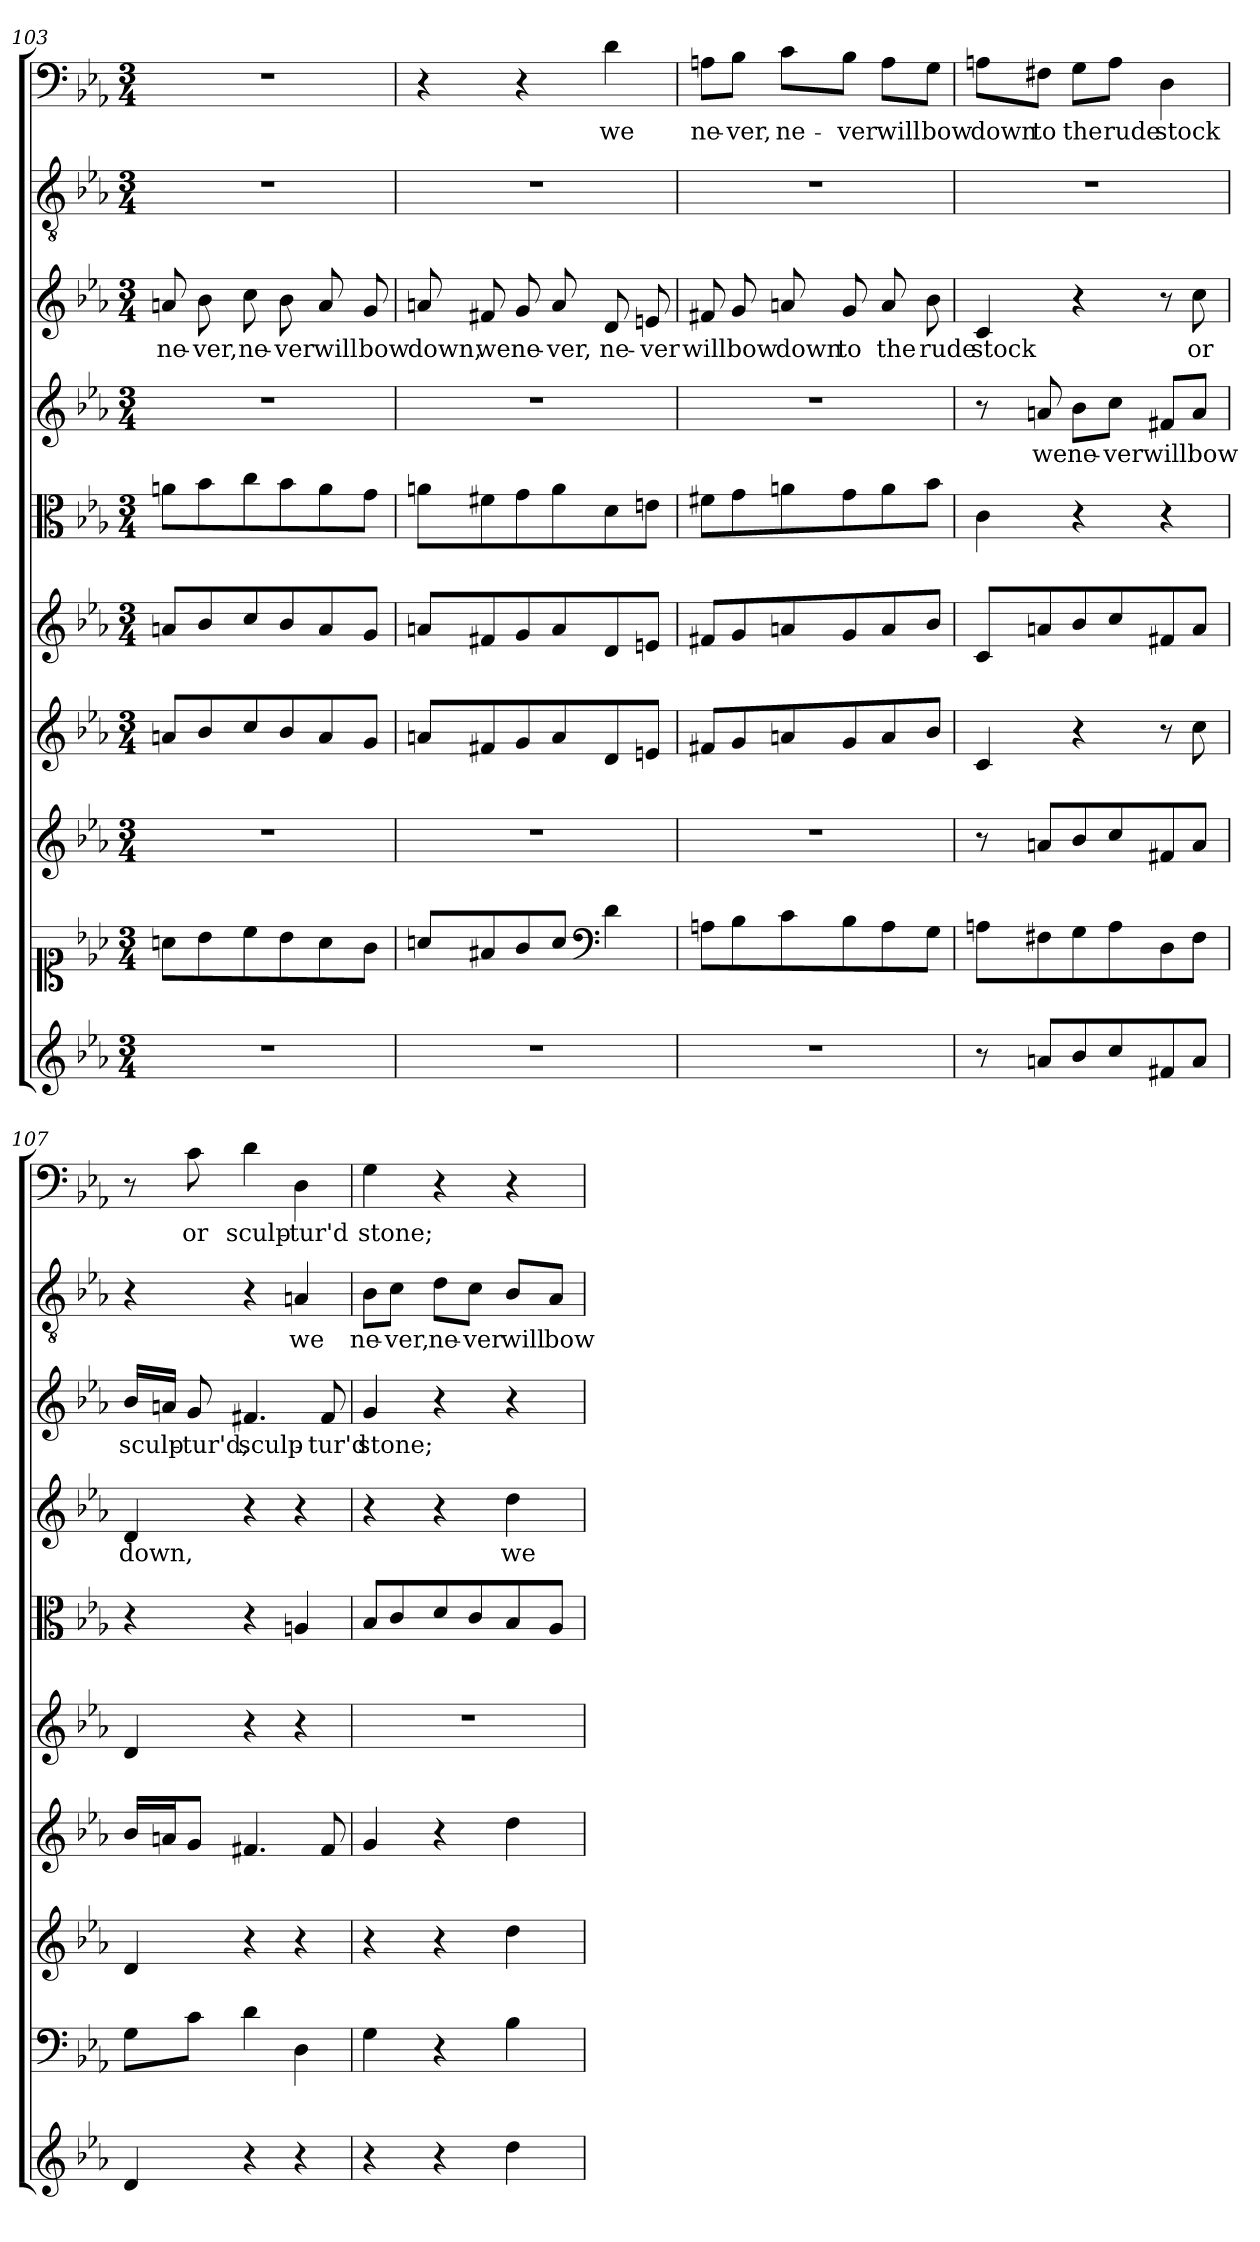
**kern	**kern	**kern	**kern	**kern	**kern	**kern	**text	**kern	**text	**kern	**text	**kern	**text
*part10	*part9	*part8	*part7	*part6	*part5	*part4	*part4	*part3	*part3	*part2	*part2	*part1	*part1
*staff10	*staff9	*staff8	*staff7	*staff6	*staff5	*staff4	*staff4	*staff3	*staff3	*staff2	*staff2	*staff1	*staff1
*clefG2	*clefC1	*clefG2	*clefG2	*clefG2	*clefC3	*clefG2	*	*clefG2	*	*clefGv2	*	*clefF4	*
*k[b-e-a-]	*k[b-e-a-]	*k[b-e-a-]	*k[b-e-a-]	*k[b-e-a-]	*k[b-e-a-]	*k[b-e-a-]	*	*k[b-e-a-]	*	*k[b-e-a-]	*	*k[b-e-a-]	*
*c:	*c:	*c:	*c:	*c:	*c:	*c:	*	*c:	*	*c:	*	*c:	*
*M3/4	*M3/4	*M3/4	*M3/4	*M3/4	*M3/4	*M3/4	*	*M3/4	*	*M3/4	*	*M3/4	*
=103	=103	=103	=103	=103	=103	=103	=103	=103	=103	=103	=103	=103	=103
2.r	8an\L	2.r	8an/L	8an/L	8an\L	2.r	.	8an/	ne-	2.r	.	2.r	.
.	8b-\	.	8b-/	8b-/	8b-\	.	.	8b-\	-ver,	.	.	.	.
.	8cc\	.	8cc/	8cc/	8cc\	.	.	8cc\	ne-	.	.	.	.
.	8b-\	.	8b-/	8b-/	8b-\	.	.	8b-\	-ver	.	.	.	.
.	8a\	.	8a/	8a/	8a\	.	.	8a/	will	.	.	.	.
.	8g\J	.	8g/J	8g/J	8g\J	.	.	8g/	bow	.	.	.	.
=104	=104	=104	=104	=104	=104	=104	=104	=104	=104	=104	=104	=104	=104
2.r	8an/L	2.r	8an/L	8an/L	8an\L	2.r	.	8an/	down,	2.r	.	4r	.
.	8f#X/	.	8f#X/	8f#X/	8f#X\	.	.	8f#X/	we	.	.	.	.
.	8g/	.	8g/	8g/	8g\	.	.	8g/	ne-	.	.	4r	.
.	8a/J	.	8a/	8a/	8a\	.	.	8a/	-ver,	.	.	.	.
*	*clefF4	*	*	*	*	*	*	*	*	*	*	*	*
.	4d\	.	8d/	8d/	8d\	.	.	8d/	ne-	.	.	4d\	we
.	.	.	8en/J	8en/J	8en\J	.	.	8en/	-ver	.	.	.	.
=105	=105	=105	=105	=105	=105	=105	=105	=105	=105	=105	=105	=105	=105
2.r	8An\L	2.r	8f#X/L	8f#X/L	8f#X\L	2.r	.	8f#X/	will	2.r	.	8An\L	ne-
.	8B-\	.	8g/	8g/	8g\	.	.	8g/	bow	.	.	8B-\J	-ver,
.	8c\	.	8an/	8an/	8an\	.	.	8an/	down	.	.	8c\L	ne-
.	8B-\	.	8g/	8g/	8g\	.	.	8g/	to	.	.	8B-\J	-ver
.	8A\	.	8a/	8a/	8a\	.	.	8a/	the	.	.	8A\L	will
.	8G\J	.	8b-/J	8b-/J	8b-\J	.	.	8b-\	rude	.	.	8G\J	bow
=106	=106	=106	=106	=106	=106	=106	=106	=106	=106	=106	=106	=106	=106
8r	8An\L	8r	4c/	8c/L	4c\	8r	.	4c/	stock	2.r	.	8An\L	down
8an/L	8F#X\	8an/L	.	8an/	.	8an/	we	.	.	.	.	8F#X\J	to
8b-/	8G\	8b-/	4r	8b-/	4r	8b-\L	ne-	4r	.	.	.	8G\L	the
8cc/	8A\	8cc/	.	8cc/	.	8cc\J	-ver	.	.	.	.	8A\J	rude
8f#X/	8D\	8f#X/	8r	8f#X/	4r	8f#X/L	will	8r	.	.	.	4D\	stock
8a/J	8F#\J	8a/J	8cc\	8a/J	.	8a/J	bow	8cc\	or	.	.	.	.
=107	=107	=107	=107	=107	=107	=107	=107	=107	=107	=107	=107	=107	=107
4d/	8G\L	4d/	16b-/LL	4d/	4r	4d/	down,	16b-/LL	sculp-	4r	.	8r	.
.	.	.	16an/J	.	.	.	.	16an/JJ	.	.	.	.	.
.	8c\J	.	8g/J	.	.	.	.	8g/	-tur'd,	.	.	8c\	or
4r	4d\	4r	4.f#X/	4r	4r	4r	.	4.f#X/	sculp-	4r	.	4d\	sculp-
4r	4D\	4r	.	4r	4An/	4r	.	.	.	4An/	we	4D\	-tur'd
.	.	.	8f#/	.	.	.	.	8f#/	-tur'd	.	.	.	.
=108	=108	=108	=108	=108	=108	=108	=108	=108	=108	=108	=108	=108	=108
4r	4G\	4r	4g/	2.r	8B-/L	4r	.	4g/	stone;	8B-\L	ne-	4G\	stone;
.	.	.	.	.	8c/	.	.	.	.	8c\J	-ver,	.	.
4r	4r	4r	4r	.	8d/	4r	.	4r	.	8d\L	ne-	4r	.
.	.	.	.	.	8c/	.	.	.	.	8c\J	-ver	.	.
4dd\	4B-\	4dd\	4dd\	.	8B-/	4dd\	we	4r	.	8B-/L	will	4r	.
.	.	.	.	.	8A-/J	.	.	.	.	8A-/J	bow	.	.
=	=	=	=	=	=	=	=	=	=	=	=	=	=
*-	*-	*-	*-	*-	*-	*-	*-	*-	*-	*-	*-	*-	*-
